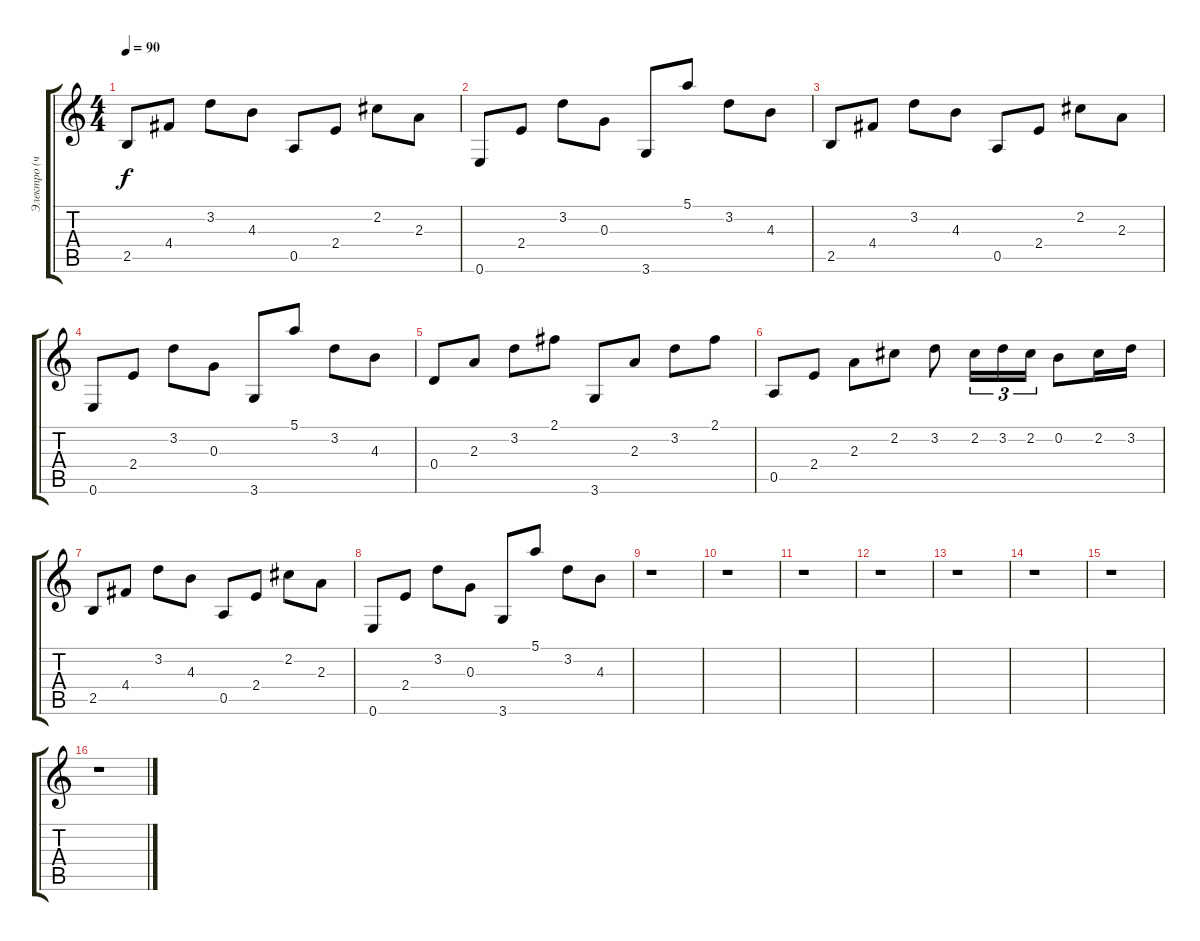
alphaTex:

\track ("Электро (чист)" "Электро (ч") {instrument electricguitarclean}
\staff {score tabs}
\tuning (E4 B3 G3 D3 A2 E2) {hide}
\ts (4 4)
\tempo 90
\clef g2
\ks c
2.5.8{dy f} 4.4.8 3.2.8 4.3.8 0.5.8 2.4.8 2.2.8 2.3.8 |
0.6.8 2.4.8 3.2.8 0.3.8 3.6.8 5.1.8 3.2.8 4.3.8 |
2.5.8 4.4.8 3.2.8 4.3.8 0.5.8 2.4.8 2.2.8 2.3.8 |
0.6.8 2.4.8 3.2.8 0.3.8 3.6.8 5.1.8 3.2.8 4.3.8 |
0.4.8 2.3.8 3.2.8 2.1.8 3.6.8 2.3.8 3.2.8 2.1.8 |
0.5.8 2.4.8 2.3.8 2.2.8 3.2.8 2.2.16{tu (3 2)} 3.2.16{tu (3 2)} 2.2.16{tu (3 2)} 0.2.8 2.2.16 3.2.16 |
2.5.8 4.4.8 3.2.8 4.3.8 0.5.8 2.4.8 2.2.8 2.3.8 |
0.6.8 2.4.8 3.2.8 0.3.8 3.6.8 5.1.8 3.2.8 4.3.8 |
r.1 |
r.1 |
r.1 |
r.1 |
r.1 |
r.1 |
r.1 |
r.1
